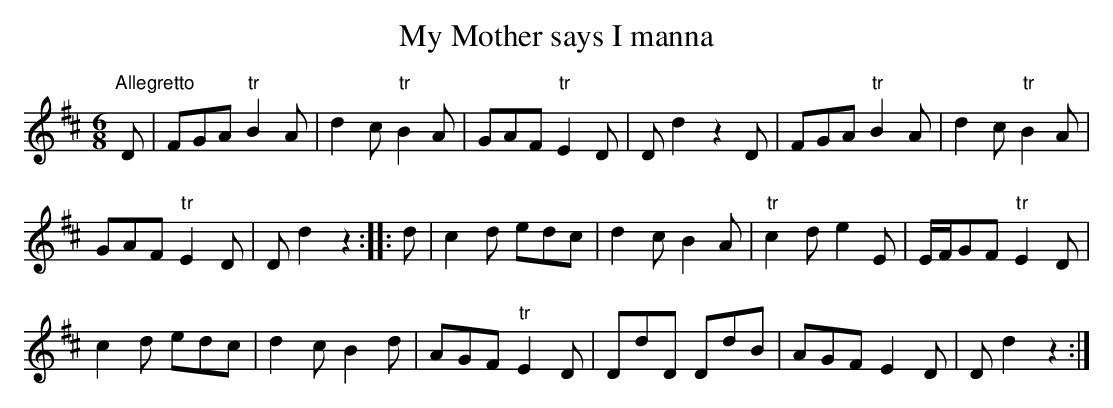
X:1
T:My Mother says I manna
M:6/8
K:D
"Allegretto"D|\
FGA "tr"B2A| d2c "tr"B2A| \
GAF "tr"E2D| Dd2 z2D|\
FGA "tr"B2A| d2c "tr"B2A|
GAF "tr"E2D| Dd2 z2::\
d|\
c2d edc| d2c B2A| \
"tr"c2d e2E| E/F/GF "tr"E2D|
c2d edc| d2c B2d| AGF "tr"E2D| DdD DdB| AGF E2D| Dd2 z2:|
